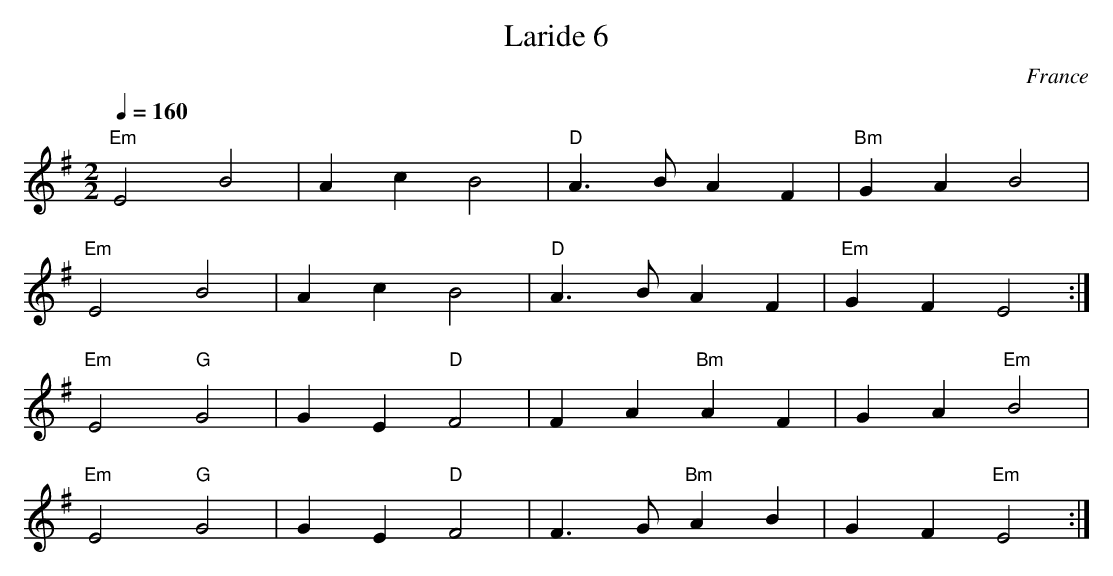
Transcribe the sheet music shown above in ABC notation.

X:1
T:Laride 6
M:2/2
L:1/4
Q:160
O:France
K:Em
"Em" E2B2 | Ac B2 | "D" A> B A F | "Bm" G A B2 |
"Em" E2B2 | Ac B2 | "D" A> B A F | "Em" G F E2 :|
"Em" E2 "G" G2 | GE "D" F2 | F A "Bm" A F | G A "Em" B2 |
"Em" E2 "G" G2 | GE "D" F2 | F>G "Bm" A B | G F "Em" E2 :|
